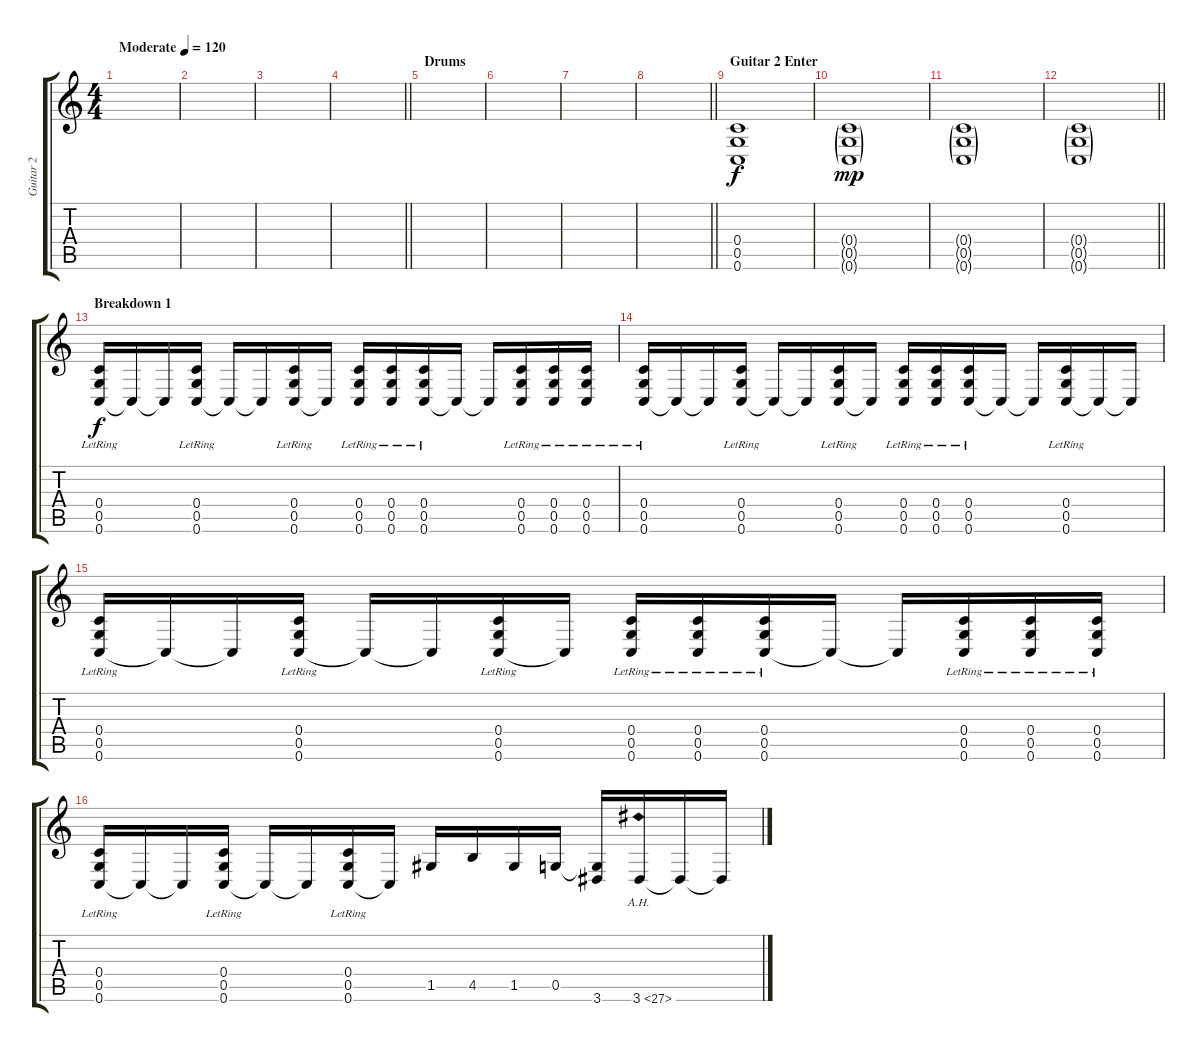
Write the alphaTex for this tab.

\track ("Guitar 2" "Guitar 2") {instrument overdrivenguitar}
\staff {score tabs}
\tuning (D4 A3 F3 C3 G2 C2) {hide}
\ts (4 4)
\tempo (120 "Moderate")
\clef g2
\ks c
|
|
|
\barLineRight lightlight
|
\section ("" "Drums")
|
|
|
\barLineRight lightlight
|
\section ("" "Guitar 2 Enter")
(0.4 0.5 0.6).1 |
(0.4{g} 0.5{g} 0.6{g}).1{dy mp} |
(0.4{g} 0.5{g} 0.6{g}).1 |
\barLineRight lightlight
(0.4{g} 0.5{g} 0.6{g}).1 |
\section ("" "Breakdown 1")
(0.4{lr} 0.5{lr} 0.6{lr}).16{dy f} 0.6{t}.16 0.6{t}.16 (0.4{lr} 0.5{lr} 0.6{lr}).16 0.6{t}.16 0.6{t}.16 (0.4{lr} 0.5{lr} 0.6{lr}).16 0.6{t}.16 (0.4{lr} 0.5{lr} 0.6{lr}).16 (0.4{lr} 0.5{lr} 0.6{lr}).16 (0.4{lr} 0.5{lr} 0.6{lr}).16 0.6{t}.16 0.6{t}.16 (0.4{lr} 0.5{lr} 0.6{lr}).16 (0.4{lr} 0.5{lr} 0.6{lr}).16 (0.4{lr} 0.5{lr} 0.6{lr}).16 |
(0.4{lr} 0.5{lr} 0.6{lr}).16 0.6{t}.16 0.6{t}.16 (0.4{lr} 0.5{lr} 0.6{lr}).16 0.6{t}.16 0.6{t}.16 (0.4{lr} 0.5{lr} 0.6{lr}).16 0.6{t}.16 (0.4{lr} 0.5{lr} 0.6{lr}).16 (0.4{lr} 0.5{lr} 0.6{lr}).16 (0.4{lr} 0.5{lr} 0.6{lr}).16 0.6{t}.16 0.6{t}.16 (0.4{lr} 0.5{lr} 0.6{lr}).16 0.6{t}.16 0.6{t}.16 |
(0.4{lr} 0.5{lr} 0.6{lr}).16 0.6{t}.16 0.6{t}.16 (0.4{lr} 0.5{lr} 0.6{lr}).16 0.6{t}.16 0.6{t}.16 (0.4{lr} 0.5{lr} 0.6{lr}).16 0.6{t}.16 (0.4{lr} 0.5{lr} 0.6{lr}).16 (0.4{lr} 0.5{lr} 0.6{lr}).16 (0.4{lr} 0.5{lr} 0.6{lr}).16 0.6{t}.16 0.6{t}.16 (0.4{lr} 0.5{lr} 0.6{lr}).16 (0.4{lr} 0.5{lr} 0.6{lr}).16 (0.4{lr} 0.5{lr} 0.6{lr}).16 |
(0.4{lr} 0.5{lr} 0.6{lr}).16 0.6{t}.16 0.6{t}.16 (0.4{lr} 0.5{lr} 0.6{lr}).16 0.6{t}.16 0.6{t}.16 (0.4 0.5 0.6{lr}).16 0.6{t}.16 1.5.16 4.5.16 1.5.16 0.5.16 (0.5{t} 3.6).16 3.6{ah 24}.16 3.6{t}.16 3.6{t}.16
